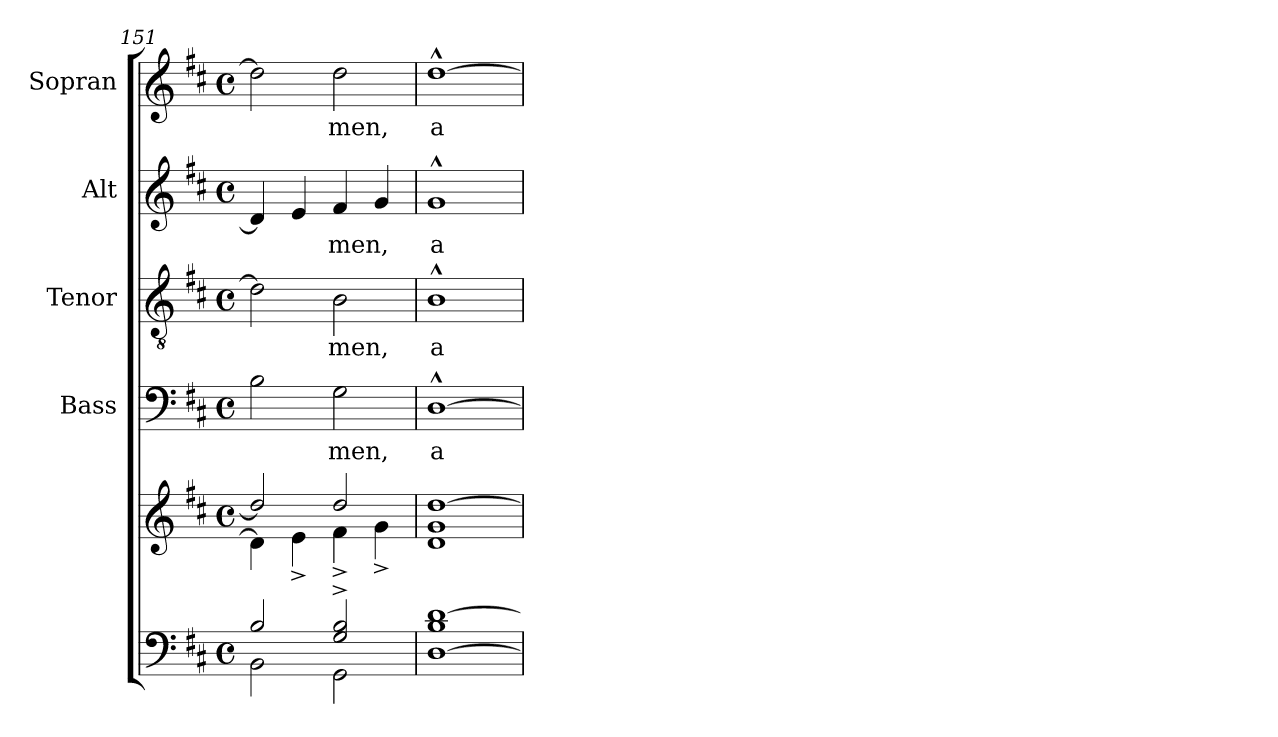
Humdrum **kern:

**kern	**kern	**kern	**text	**kern	**text	**kern	**text	**kern	**text
*part5	*part5	*part4	*part4	*part3	*part3	*part2	*part2	*part1	*part1
*staff6	*staff5	*staff4	*staff4	*staff3	*staff3	*staff2	*staff2	*staff1	*staff1
*	*	*I"Bass	*	*I"Tenor	*	*I"Alt	*	*I"Sopran	*
*	*	*I'B.	*	*I'T.	*	*I'A.	*	*I'S.	*
*clefF4	*clefG2	*clefF4	*	*clefGv2	*	*clefG2	*	*clefG2	*
*k[f#c#]	*k[f#c#]	*k[f#c#]	*	*k[f#c#]	*	*k[f#c#]	*	*k[f#c#]	*
*D:	*D:	*D:	*	*D:	*	*D:	*	*D:	*
*M4/4	*M4/4	*M4/4	*	*M4/4	*	*M4/4	*	*M4/4	*
*met(c)	*met(c)	*met(c)	*	*met(c)	*	*met(c)	*	*met(c)	*
=151	=151	=151	=151	=151	=151	=151	=151	=151	=151
*^	*^	*	*	*	*	*	*	*	*
2B/	2BB\	2dd/]	4d\]	2B\	.	2d\]	.	4d/]	.	2dd\]	.
.	.	.	4e^<\	.	.	.	.	4e/	.	.	.
!	!	!	!	!	!LO:LY:b	!	!LO:LY:b	!	!LO:LY:b	!	!LO:LY:b
2G/^< 2B/^<	2GG\	2dd/	4f#^<\	2G\	-men,	2B\	-men,	4f#/	-men,	2dd\	-men,
.	.	.	4g^<\	.	.	.	.	4g/	.	.	.
=152	=152	=152	=152	=152	=152	=152	=152	=152	=152	=152	=152
!	!	!	!	!	!LO:LY:b	!	!LO:LY:b	!	!LO:LY:b	!	!LO:LY:b
[>1D [>1d	1B	[>1dd	1d 1g	[1D^^>	a-	1B^^>	a-	1g^^>	a-	[1dd^^>	a-
*v	*v	*	*	*	*	*	*	*	*	*	*
*	*v	*v	*	*	*	*	*	*	*	*
=	=	=	=	=	=	=	=	=	=
*-	*-	*-	*-	*-	*-	*-	*-	*-	*-
